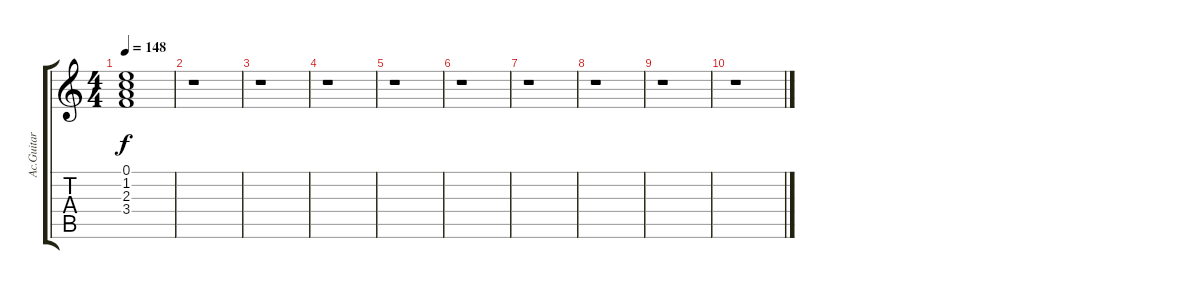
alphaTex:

\track ("Ac.Guitar" "Ac.Guitar") {instrument acousticguitarsteel}
\staff {score tabs}
\tuning (E4 B3 G3 D3 A2 E2) {hide}
\ts (4 4)
\tempo 148
\clef g2
\ks c
(0.1{t} 1.2{t} 2.3{t} 3.4{t}).1{dy f} |
r.1 |
r.1 |
r.1 |
r.1 |
r.1 |
r.1 |
r.1 |
r.1 |
r.1
